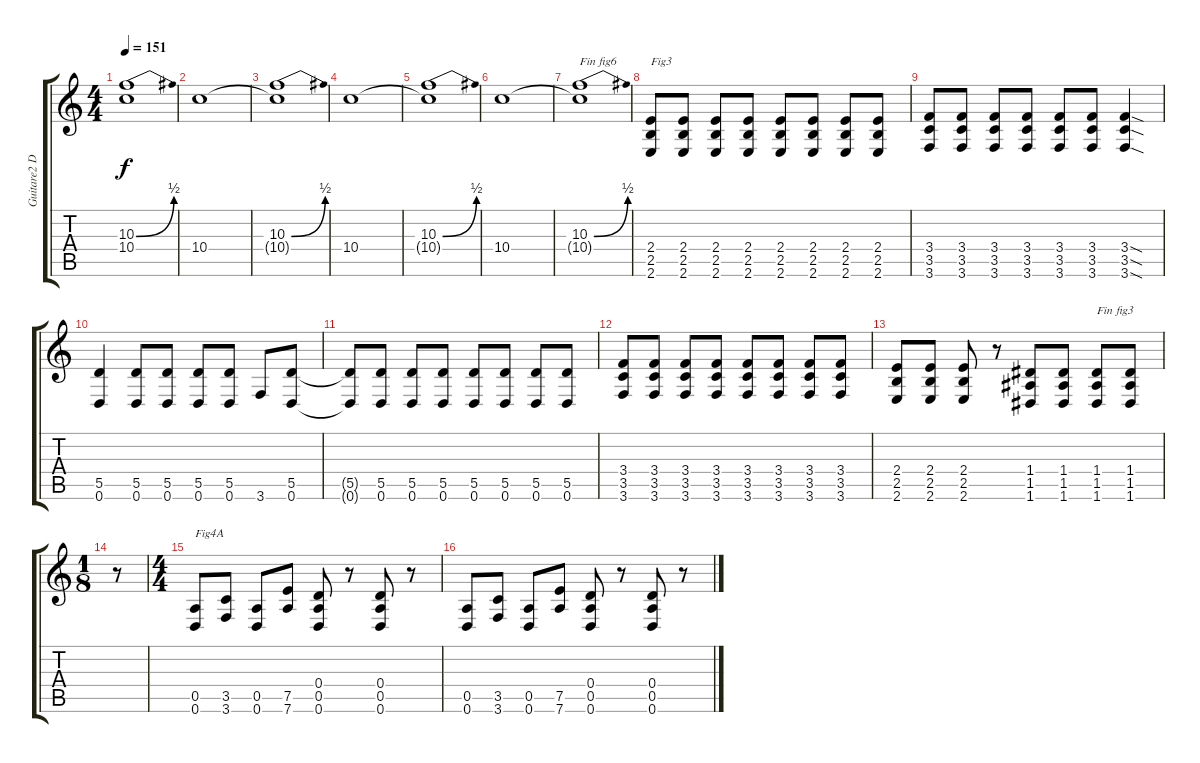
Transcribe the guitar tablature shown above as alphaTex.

\track ("Guitare2 Dr-D" "Guitare2 D") {instrument overdrivenguitar}
\staff {score tabs}
\tuning (E4 B3 G3 D3 A2 D2) {hide}
\ts (4 4)
\tempo 151
\clef g2
\ks c
(10.3{be (bend 0 0 60 2)} 10.4{t}).1{dy f} |
10.4.1 |
(10.3{be (bend 0 0 60 2)} 10.4{t}).1 |
10.4.1 |
(10.3{be (bend 0 0 60 2)} 10.4{t}).1 |
10.4.1 |
(10.3{be (bend 0 0 60 2)} 10.4{t}).1{txt "Fin fig6"} |
(2.4 2.5 2.6).8{txt "Fig3"} (2.4 2.5 2.6).8 (2.4 2.5 2.6).8 (2.4 2.5 2.6).8 (2.4 2.5 2.6).8 (2.4 2.5 2.6).8 (2.4 2.5 2.6).8 (2.4 2.5 2.6).8 |
(3.4 3.5 3.6).8 (3.4 3.5 3.6).8 (3.4 3.5 3.6).8 (3.4 3.5 3.6).8 (3.4 3.5 3.6).8 (3.4 3.5 3.6).8 (3.4{sod} 3.5{sod} 3.6{sod}).4 |
(5.5 0.6).4 (5.5 0.6).8 (5.5 0.6).8 (5.5 0.6).8 (5.5 0.6).8 3.6.8 (5.5 0.6).8 |
(5.5{t} 0.6{t}).8 (5.5 0.6).8 (5.5 0.6).8 (5.5 0.6).8 (5.5 0.6).8 (5.5 0.6).8 (5.5 0.6).8 (5.5 0.6).8 |
(3.4 3.5 3.6).8 (3.4 3.5 3.6).8 (3.4 3.5 3.6).8 (3.4 3.5 3.6).8 (3.4 3.5 3.6).8 (3.4 3.5 3.6).8 (3.4 3.5 3.6).8 (3.4 3.5 3.6).8 |
(2.4 2.5 2.6).8 (2.4 2.5 2.6).8 (2.4 2.5 2.6).8 r.8 (1.4 1.5 1.6).8 (1.4 1.5 1.6).8 (1.4 1.5 1.6).8{txt "Fin fig3"} (1.4 1.5 1.6).8 |
\ts (1 8)
r.8 |
\ts (4 4)
(0.5 0.6).8{txt "Fig4A"} (3.5 3.6).8 (0.5 0.6).8 (7.5 7.6).8 (0.4 0.5 0.6).8 r.8 (0.4 0.5 0.6).8 r.8 |
(0.5 0.6).8 (3.5 3.6).8 (0.5 0.6).8 (7.5 7.6).8 (0.4 0.5 0.6).8 r.8 (0.4 0.5 0.6).8 r.8
